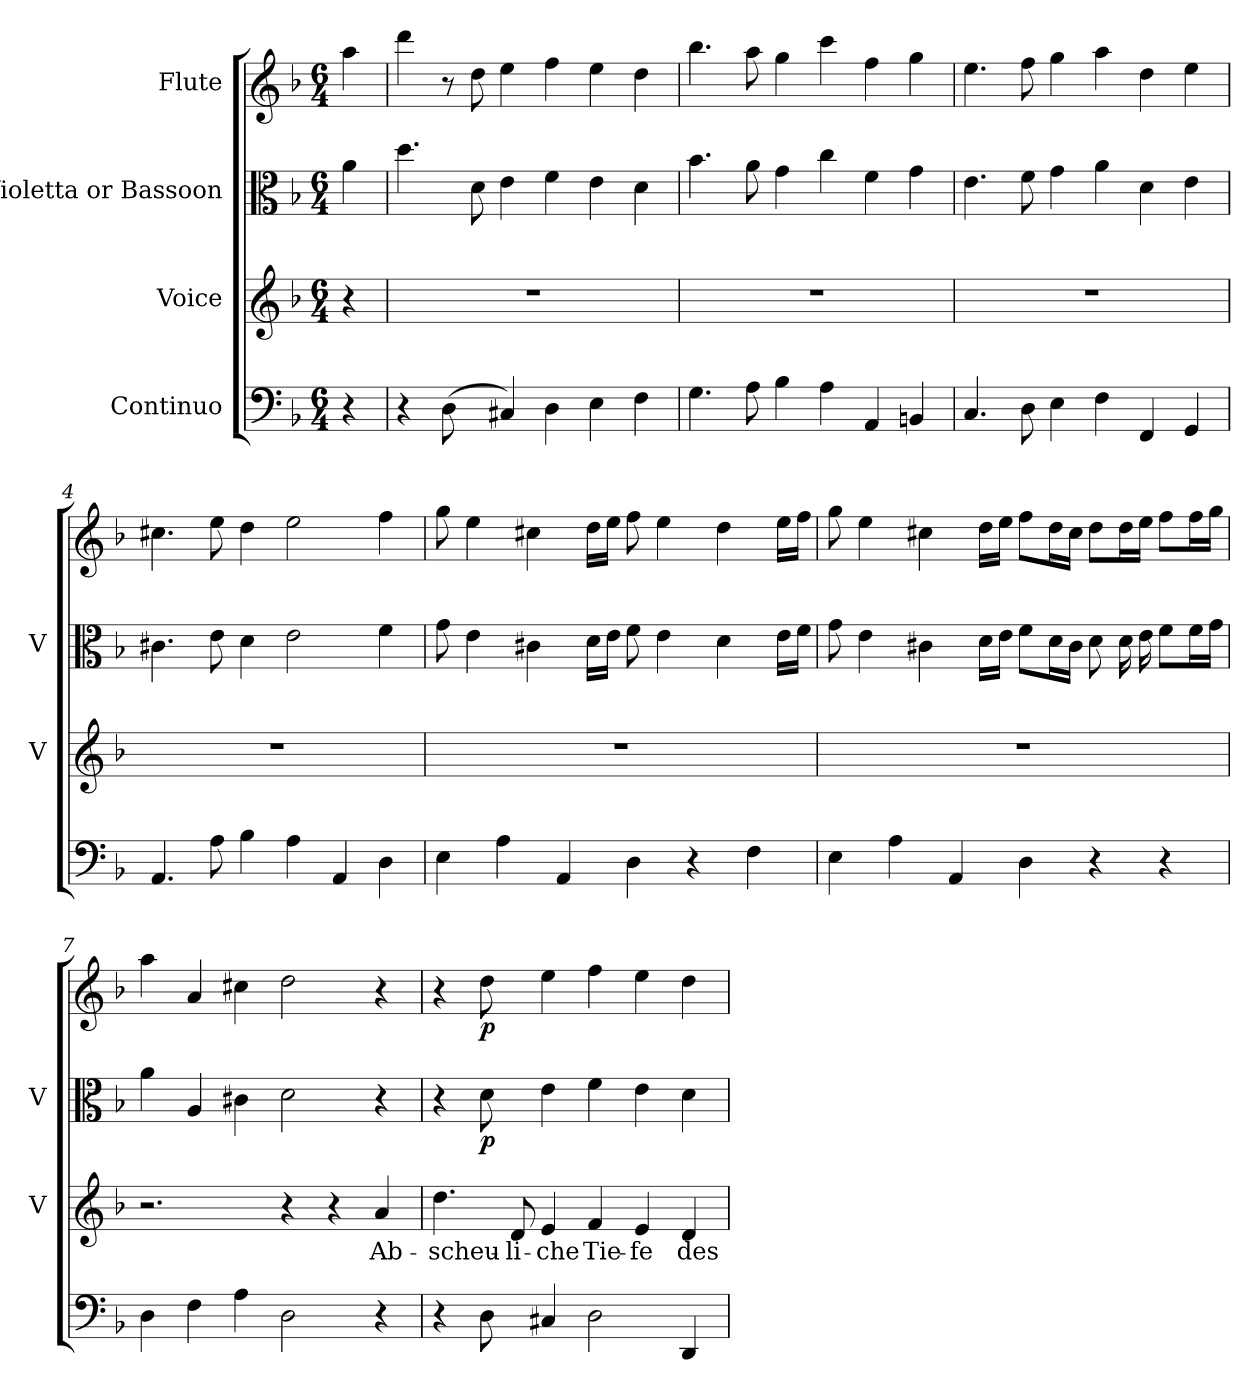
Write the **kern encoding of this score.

**kern	**kern	**text	**kern	**dynam	**kern	**dynam
*part4	*part3	*part3	*part2	*part2	*part1	*part1
*staff4	*staff3	*staff3	*staff2	*staff2	*staff1	*staff1
*I"Continuo	*I"Voice	*	*I"Violetta or Bassoon	*	*I"Flute	*
*	*I'V	*	*I'V	*	*	*
*clefF4	*clefG2	*	*clefC3	*	*clefG2	*
*k[b-]	*k[b-]	*	*k[b-]	*	*k[b-]	*
*M6/4	*M6/4	*	*M6/4	*	*M6/4	*
=	=	=	=	=	=	=
!	!	!	!	!	!	!LO:DY:a
4r	4r	.	4a\	.	4aa\	Moderato
=1	=1	=1	=1	=1	=1	=1
4r	1.r	.	4.dd\	.	4ddd\	.
(<8D\	.	.	.	.	8r	.
8ryy	.	.	8d\	.	8dd\	.
4C#X/)	.	.	4e\	.	4ee\	.
4D\	.	.	4f\	.	4ff\	.
4E\	.	.	4e\	.	4ee\	.
4F\	.	.	4d\	.	4dd\	.
=2	=2	=2	=2	=2	=2	=2
4.G\	1.r	.	4.b-\	.	4.bb-\	.
8A\	.	.	8a\	.	8aa\	.
4B-\	.	.	4g\	.	4gg\	.
4A\	.	.	4cc\	.	4ccc\	.
4AA/	.	.	4f\	.	4ff\	.
4BBn/	.	.	4g\	.	4gg\	.
=3	=3	=3	=3	=3	=3	=3
4.C/	1.r	.	4.e\	.	4.ee\	.
8D\	.	.	8f\	.	8ff\	.
4E\	.	.	4g\	.	4gg\	.
4F\	.	.	4a\	.	4aa\	.
4FF/	.	.	4d\	.	4dd\	.
4GG/	.	.	4e\	.	4ee\	.
=4	=4	=4	=4	=4	=4	=4
4.AA/	1.r	.	4.c#X\	.	4.cc#X\	.
8A\	.	.	8e\	.	8ee\	.
4B-\	.	.	4d\	.	4dd\	.
4A\	.	.	2e\	.	2ee\	.
4AA/	.	.	.	.	.	.
4D\	.	.	4f\	.	4ff\	.
=5	=5	=5	=5	=5	=5	=5
4E\	1.r	.	8g\	.	8gg\	.
.	.	.	4e\	.	4ee\	.
4A\	.	.	.	.	.	.
.	.	.	4c#X\	.	4cc#X\	.
4AA/	.	.	.	.	.	.
.	.	.	16d\LL	.	16dd\LL	.
.	.	.	16e\JJ	.	16ee\JJ	.
4D\	.	.	8f\	.	8ff\	.
.	.	.	4e\	.	4ee\	.
4r	.	.	.	.	.	.
.	.	.	4d\	.	4dd\	.
4F\	.	.	.	.	.	.
.	.	.	16e\LL	.	16ee\LL	.
.	.	.	16f\JJ	.	16ff\JJ	.
=6	=6	=6	=6	=6	=6	=6
4E\	1.r	.	8g\	.	8gg\	.
.	.	.	4e\	.	4ee\	.
4A\	.	.	.	.	.	.
.	.	.	4c#X\	.	4cc#X\	.
4AA/	.	.	.	.	.	.
.	.	.	16d\LL	.	16dd\LL	.
.	.	.	16e\JJ	.	16ee\JJ	.
4D\	.	.	8f\L	.	8ff\L	.
.	.	.	16d\L	.	16dd\L	.
.	.	.	16c#\JJ	.	16cc#\JJ	.
4r	.	.	8d\	.	8dd\L	.
.	.	.	16d\	.	16dd\L	.
.	.	.	16e\	.	16ee\JJ	.
4r	.	.	8f\L	.	8ff\L	.
.	.	.	16f\L	.	16ff\L	.
.	.	.	16g\JJ	.	16gg\JJ	.
=7	=7	=7	=7	=7	=7	=7
4D\	2.r	.	4a\	.	4aa\	.
4F\	.	.	4A/	.	4a/	.
4A\	.	.	4c#X\	.	4cc#X\	.
2D\	4r	.	2d\	.	2dd\	.
.	4r	.	.	.	.	.
4r	4a/	Ab-	4r	.	4r	.
=8	=8	=8	=8	=8	=8	=8
4r	4.dd\	-scheu-	4r	.	4r	.
!	!	!	!	!LO:DY:b	!	!LO:DY:b
8D\	.	.	8d\	p	8dd\	p
8ryy	8d/	-li-	8ryy	.	8ryy	.
4C#X/	4e/	-che	4e\	.	4ee\	.
2D\	4f/	Tie-	4f\	.	4ff\	.
.	4e/	-fe	4e\	.	4ee\	.
4DD/	4d/	des	4d\	.	4dd\	.
=	=	=	=	=	=	=
*-	*-	*-	*-	*-	*-	*-
